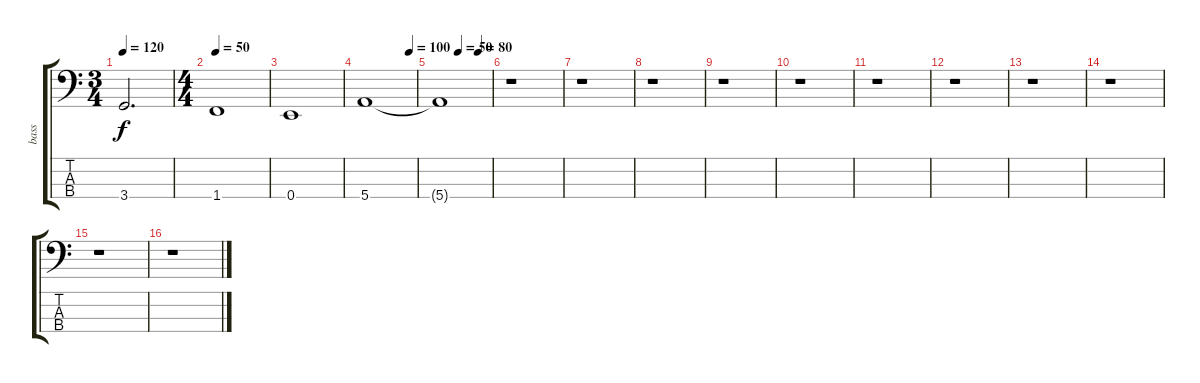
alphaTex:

\track ("bass" "bass") {instrument electricbassfinger}
\staff {score tabs}
\tuning (G2 D2 A1 E1) {hide}
\ts (3 4)
\tempo 120
\clef f4
\ks c
3.4.2{d dy f} |
\ts (4 4)
\tempo 50
1.4.1 |
0.4.1 |
\tempo (100 0.875)
5.4.1 |
\tempo (80 0.75)
\tempo (50 0.375)
5.4{t}.1 |
r.1 |
r.1 |
r.1 |
r.1 |
r.1 |
r.1 |
r.1 |
r.1 |
r.1 |
r.1 |
r.1
